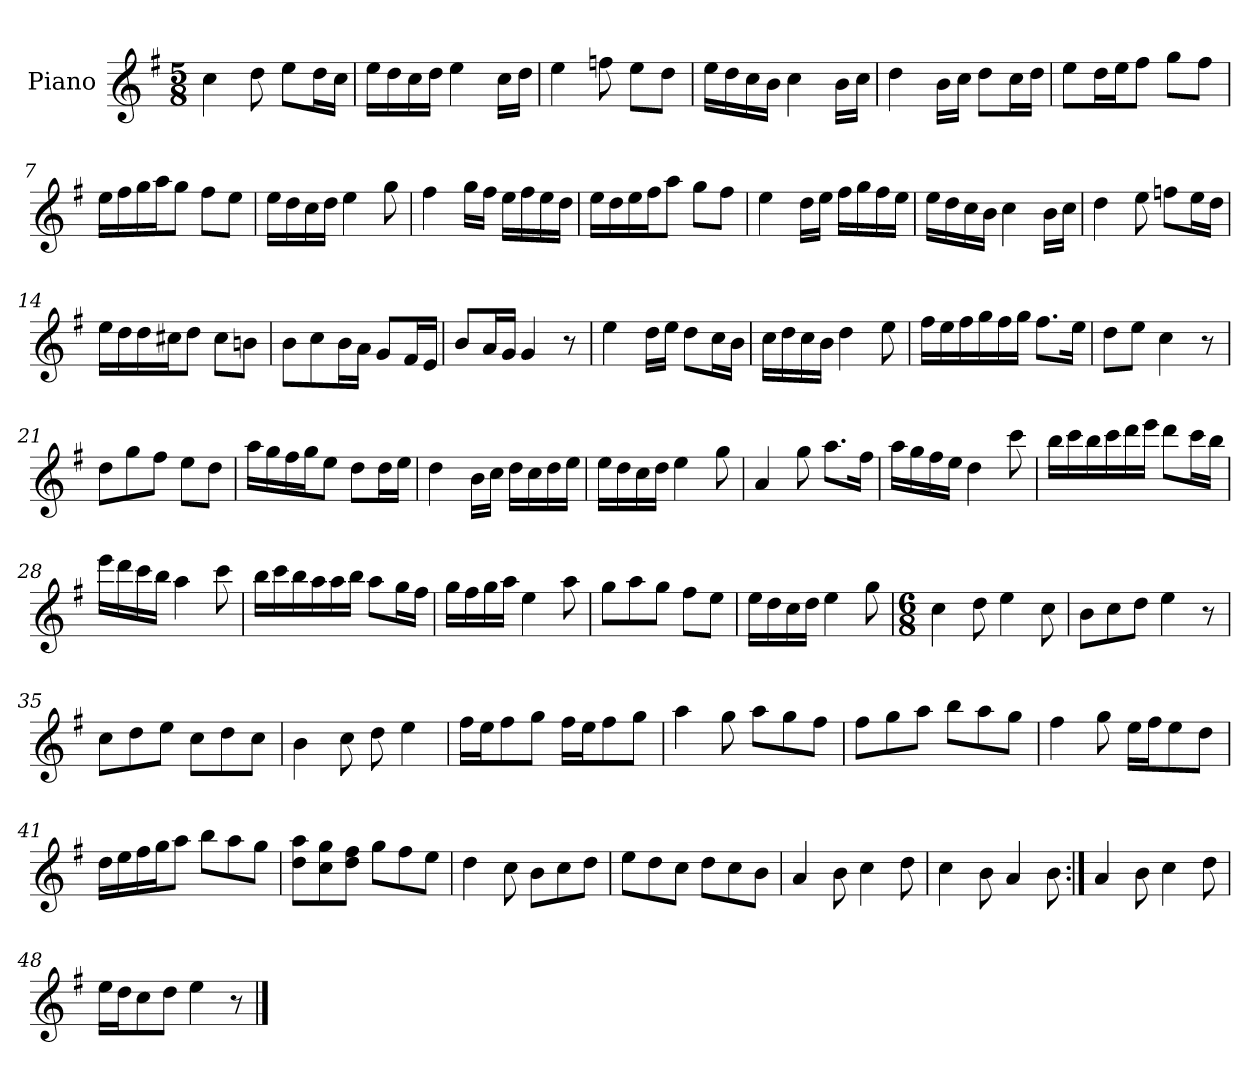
**kern
*part1
*staff1
*I"Piano
*I'Pno.
*clefG2
*k[f#]
*M5/8
=1
4cc\
8dd\
8ee\L
16dd\L
16cc\JJ
=2
16ee\LL
16dd\
16cc\
16dd\JJ
4ee\
16cc\LL
16dd\JJ
=3
4ee\
8ffn\
8ee\L
8dd\J
=4
16ee\LL
16dd\
16cc\
16b\JJ
4cc\
16b\LL
16cc\JJ
=5
4dd\
16b\LL
16cc\JJ
8dd\L
16cc\L
16dd\JJ
=6
8ee\L
16dd\L
16ee\J
8ff#\J
8gg\L
8ff#\J
!!LO:LB:g=z
=7
16ee\LL
16ff#\
16gg\
16aa\J
8gg\J
8ff#\L
8ee\J
=8
16ee\LL
16dd\
16cc\
16dd\JJ
4ee\
8gg\
=9
4ff#\
16gg\LL
16ff#\JJ
16ee\LL
16ff#\
16ee\
16dd\JJ
=10
16ee\LL
16dd\
16ee\
16ff#\J
8aa\J
8gg\L
8ff#\J
=11
4ee\
16dd\LL
16ee\JJ
16ff#\LL
16gg\
16ff#\
16ee\JJ
=12
16ee\LL
16dd\
16cc\
16b\JJ
4cc\
16b\LL
16cc\JJ
!!LO:LB:g=z
=13
4dd\
8ee\
8ffn\L
16ee\L
16dd\JJ
=14
16ee\LL
16dd\
16dd\
16cc#X\J
8dd\J
8cc#\L
8bn\J
=15
8b\L
8cc\
16b\L
16a\JJ
8g/L
16f#/L
16e/JJ
=16
8b/L
16a/L
16g/JJ
4g/
8r
=17
4ee\
16dd\LL
16ee\JJ
8dd\L
16cc\L
16b\JJ
=18
16cc\LL
16dd\
16cc\
16b\JJ
4dd\
8ee\
!!LO:LB:g=z
=19
16ff#\LL
16ee\
16ff#\
16gg\
16ff#\
16gg\JJ
8.ff#\L
16ee\Jk
=20
8dd\L
8ee\J
4cc\
8r
=21
8dd\L
8gg\
8ff#\J
8ee\L
8dd\J
=22
16aa\LL
16gg\
16ff#\
16gg\J
8ee\J
8dd\L
16dd\L
16ee\JJ
=23
4dd\
16b\LL
16cc\JJ
16dd\LL
16cc\
16dd\
16ee\JJ
=24
16ee\LL
16dd\
16cc\
16dd\JJ
4ee\
8gg\
=25
4a/
8gg\
8.aa\L
16ff#\Jk
!!LO:LB:g=z
=26
16aa\LL
16gg\
16ff#\
16ee\JJ
4dd\
8ccc\
=27
16bb\LL
16ccc\
16bb\
16ccc\
16ddd\
16eee\JJ
8ddd\L
16ccc\L
16bb\JJ
=28
16eee\LL
16ddd\
16ccc\
16bb\JJ
4aa\
8ccc\
=29
16bb\LL
16ccc\
16bb\
16aa\
16aa\
16bb\JJ
8aa\L
16gg\L
16ff#\JJ
=30
16gg\LL
16ff#\
16gg\
16aa\JJ
4ee\
8aa\
!!LO:LB:g=z
=31
8gg\L
8aa\
8gg\J
8ff#\L
8ee\J
=32
16ee\LL
16dd\
16cc\
16dd\JJ
4ee\
8gg\
=33
*M6/8
4cc\
8dd\
4ee\
8cc\
=34
8b\L
8cc\
8dd\J
4ee\
8r
=35
8cc\L
8dd\
8ee\J
8cc\L
8dd\
8cc\J
=36
4b\
8cc\
8dd\
4ee\
=37
16ff#\LL
16ee\J
8ff#\
8gg\J
16ff#\LL
16ee\J
8ff#\
8gg\J
!!LO:LB:g=z
=38
4aa\
8gg\
8aa\L
8gg\
8ff#\J
=39
8ff#\L
8gg\
8aa\J
8bb\L
8aa\
8gg\J
=40
4ff#\
8gg\
16ee\LL
16ff#\J
8ee\
8dd\J
=41
16dd\LL
16ee\
16ff#\
16gg\J
8aa\J
8bb\L
8aa\
8gg\J
=42
8dd\ 8aa\L
8cc\ 8gg\
8dd\ 8ff#\J
8gg\L
8ff#\
8ee\J
=43
4dd\
8cc\
8b\L
8cc\
8dd\J
!!LO:LB:g=z
=44
8ee\L
8dd\
8cc\J
8dd\L
8cc\
8b\J
=45
4a/
8b\
4cc\
8dd\
=46
4cc\
8b\
4a/
8b\
=47:|!
4a/
8b\
4cc\
8dd\
=48
16ee\LL
16dd\J
8cc\
8dd\J
4ee\
8r
==
*-
